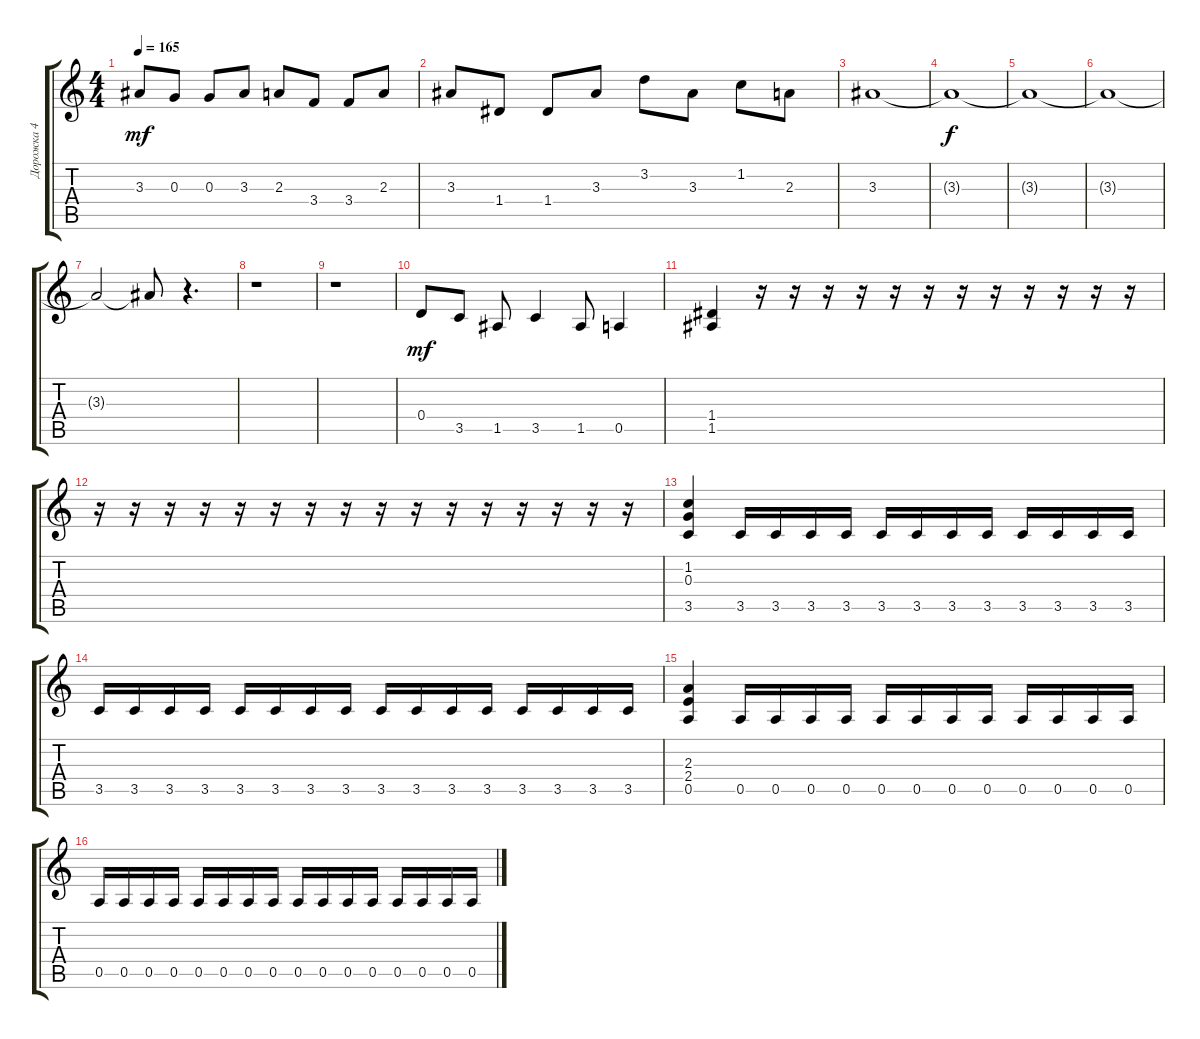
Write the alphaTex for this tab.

\track ("Дорожка 4" "Дорожка 4") {instrument overdrivenguitar}
\staff {score tabs}
\tuning (E4 B3 G3 D3 A2 E2) {hide}
\ts (4 4)
\tempo 165
\clef g2
\ks c
3.3.8{dy mf} 0.3.8 0.3.8 3.3.8 2.3.8 3.4.8 3.4.8 2.3.8 |
3.3.8 1.4.8 1.4.8 3.3.8 3.2.8 3.3.8 1.2.8 2.3.8 |
3.3.1 |
3.3{t}.1{dy f} |
3.3{t}.1 |
3.3{t}.1 |
3.3{t}.2 3.3{t}.8 r.4{d} |
r.1 |
r.1 |
0.4.8{dy mf} 3.5.8 1.5.8 3.5.4 1.5.8 0.5.4 |
(1.4 1.5).4 r.16 r.16 r.16 r.16 r.16 r.16 r.16 r.16 r.16 r.16 r.16 r.16 |
r.16 r.16 r.16 r.16 r.16 r.16 r.16 r.16 r.16 r.16 r.16 r.16 r.16 r.16 r.16 r.16 |
(1.2 0.3 3.5).4 3.5.16 3.5.16 3.5.16 3.5.16 3.5.16 3.5.16 3.5.16 3.5.16 3.5.16 3.5.16 3.5.16 3.5.16 |
3.5.16 3.5.16 3.5.16 3.5.16 3.5.16 3.5.16 3.5.16 3.5.16 3.5.16 3.5.16 3.5.16 3.5.16 3.5.16 3.5.16 3.5.16 3.5.16 |
(2.3 2.4 0.5).4 0.5.16 0.5.16 0.5.16 0.5.16 0.5.16 0.5.16 0.5.16 0.5.16 0.5.16 0.5.16 0.5.16 0.5.16 |
0.5.16 0.5.16 0.5.16 0.5.16 0.5.16 0.5.16 0.5.16 0.5.16 0.5.16 0.5.16 0.5.16 0.5.16 0.5.16 0.5.16 0.5.16 0.5.16
